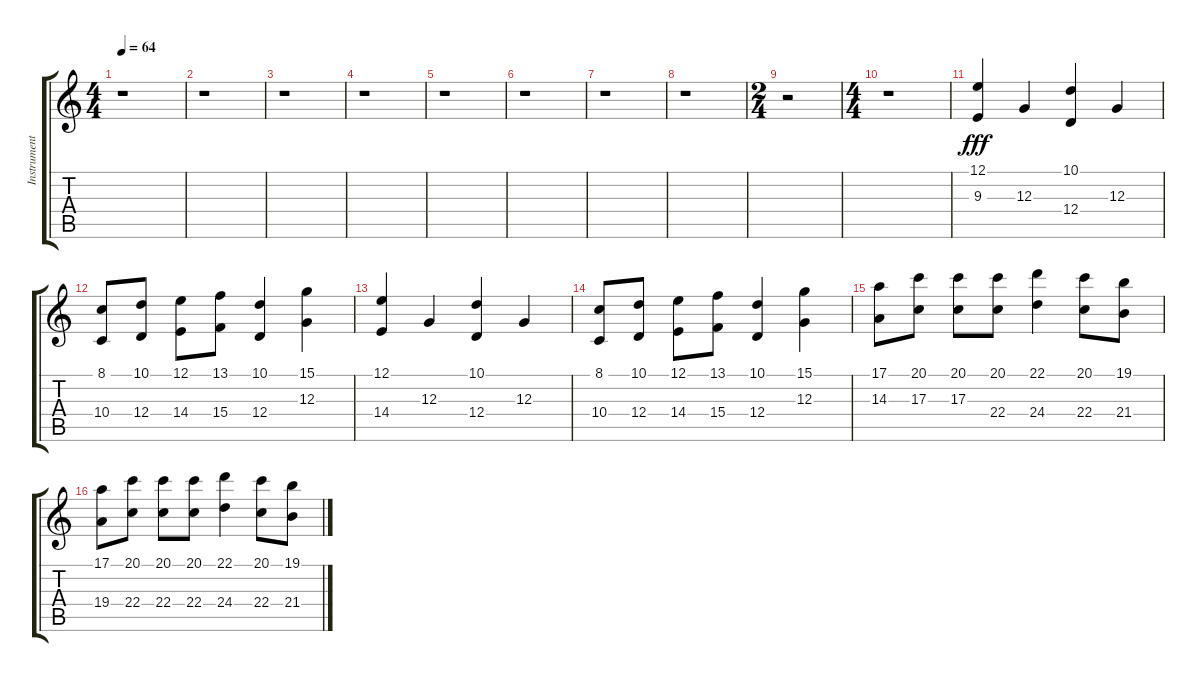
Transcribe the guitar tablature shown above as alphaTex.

\track ("Instrumental" "Instrument") {instrument synthstrings1}
\staff {score tabs}
\tuning (E4 B3 G3 D3 A2 E2) {hide}
\ts (4 4)
\tempo 64
\clef g2
\ks c
r.1{dy fff} |
r.1 |
r.1 |
r.1 |
r.1 |
r.1 |
r.1 |
r.1 |
\ts (2 4)
r.2 |
\ts (4 4)
r.1 |
(12.1 9.3).4 12.3.4{volume 10} (10.1 12.4).4{volume 10} 12.3.4{volume 11} |
(8.1 10.4).8 (10.1 12.4).8 (12.1 14.4).8 (13.1 15.4).8 (10.1 12.4).4 (15.1 12.3).4 |
(12.1 14.4).4{volume 11} 12.3.4 (10.1 12.4).4 12.3.4 |
(8.1 10.4).8 (10.1 12.4).8 (12.1 14.4).8 (13.1 15.4).8 (10.1 12.4).4 (15.1 12.3).4 |
(17.1 14.3).8 (20.1 17.3).8 (20.1 17.3).8 (20.1 22.4).8 (22.1 24.4).4 (20.1 22.4).8 (19.1 21.4).8 |
(17.1 19.4).8 (20.1 22.4).8 (20.1 22.4).8 (20.1 22.4).8 (22.1 24.4).4 (20.1 22.4).8 (19.1 21.4).8
